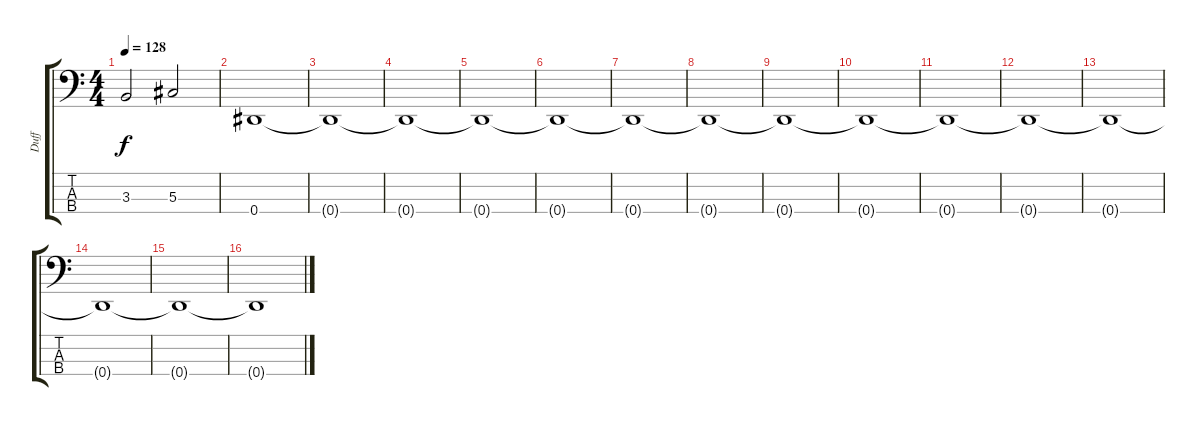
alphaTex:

\track ("Duff" "Duff") {instrument slapbass1}
\staff {score tabs}
\tuning (Gb2 Db2 Ab1 Eb1) {hide}
\ts (4 4)
\tempo 128
\clef f4
\ks c
3.3.2{dy f} 5.3.2 |
0.4.1 |
0.4{t}.1 |
0.4{t}.1 |
0.4{t}.1 |
0.4{t}.1 |
0.4{t}.1 |
0.4{t}.1 |
0.4{t}.1 |
0.4{t}.1 |
0.4{t}.1 |
0.4{t}.1 |
0.4{t}.1 |
0.4{t}.1 |
0.4{t}.1 |
0.4{t}.1
